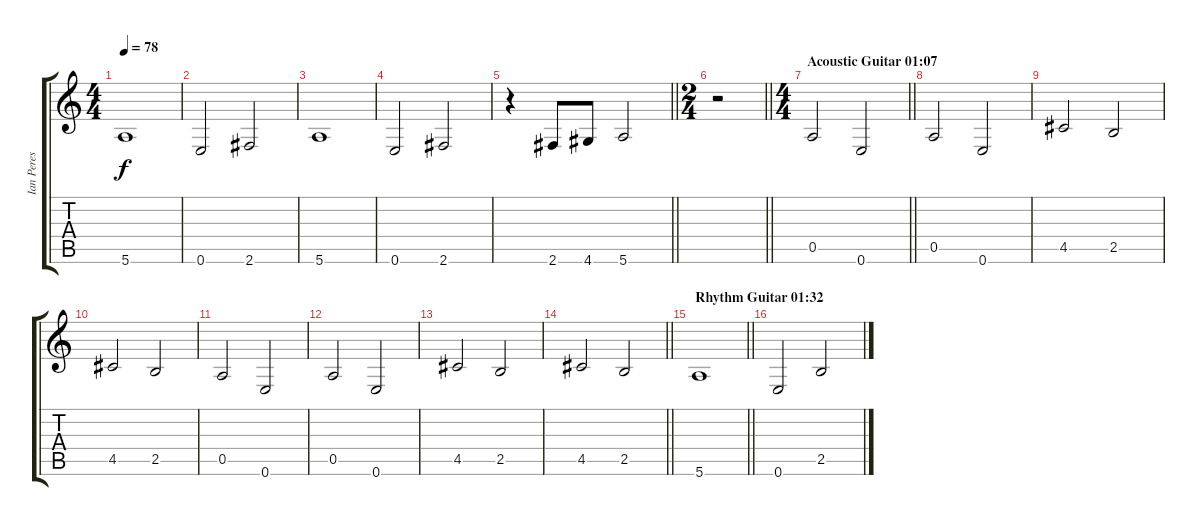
\track ("Ian Peres" "Ian Peres") {instrument electricbassfinger}
\staff {score tabs}
\tuning (E4 B3 G3 D3 A2 E2) {hide}
\ts (4 4)
\tempo 78
\clef g2
\ks c
5.6.1{dy f} |
0.6.2 2.6.2 |
5.6.1 |
0.6.2 2.6.2 |
\barLineRight lightlight
r.4 2.6.8 4.6.8 5.6.2 |
\ts (2 4)
\barLineRight lightlight
r.2 |
\ts (4 4)
\section ("" "Acoustic Guitar 01:07")
\barLineRight lightlight
0.5.2 0.6.2 |
\section ("" "")
0.5.2 0.6.2 |
4.5.2 2.5.2 |
4.5.2 2.5.2 |
0.5.2 0.6.2 |
0.5.2 0.6.2 |
4.5.2 2.5.2 |
\barLineRight lightlight
4.5.2 2.5.2 |
\section ("" " Rhythm Guitar 01:32")
\barLineRight lightlight
5.6.1 |
\section ("" "")
0.6.2 2.5.2
